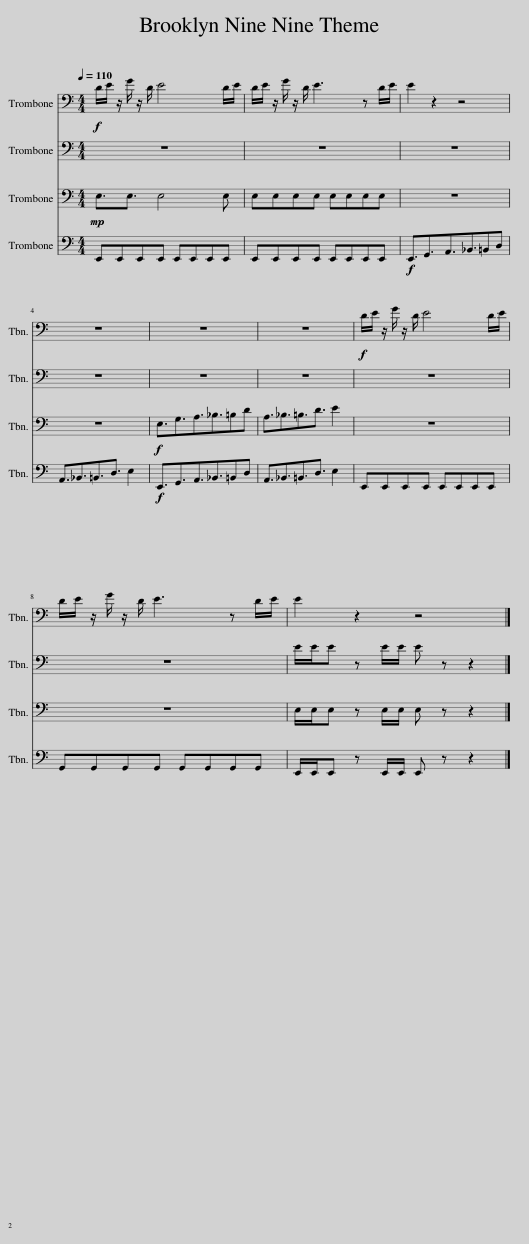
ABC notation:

X:1
%%score 1 2 3 4
L:1/8
Q:1/4=110
M:4/4
I:linebreak $
K:C
V:1 bass
V:2 bass
V:3 bass
V:4 bass
V:1
!f! D/E/ z/ G/ z/ D/ E4 D/E/ | D/E/ z/ G/ z/ D/ E3 z D/E/ | E2 z2 z4 |$ z8 | z8 | %5
 z8 |!f! D/E/ z/ G/ z/ D/ E4 D/E/ |$ D/E/ z/ G/ z/ D/ E3 z D/E/ | E2 z2 z4 |] %9
V:2
 z8 | z8 | z8 |$ z8 | z8 | %5
 z8 | z8 |$ z8 | E/E/E z E/E/ E z z2 |] %9
V:3
!mp! E,3/2E,3/2 E,4 E, | E,E,E,E, E,E,E,E, | z8 |$ z8 |!f! E,3/2G,3/2A,3/2_B,3/2=B,D | %5
 A,3/2_B,3/2=B,3/2D3/2 E2 | z8 |$ z8 | E,/E,/E, z E,/E,/ E, z z2 |] %9
V:4
 E,,E,,E,,E,, E,,E,,E,,E,, | E,,E,,E,,E,, E,,E,,E,,E,, |!f! E,,3/2G,,3/2A,,3/2_B,,3/2=B,,D, |$ A,,3/2_B,,3/2=B,,3/2D,3/2 E,2 |!f! E,,3/2G,,3/2A,,3/2_B,,3/2=B,,D, | %5
 A,,3/2_B,,3/2=B,,3/2D,3/2 E,2 | E,,E,,E,,E,, E,,E,,E,,E,, |$ G,,G,,G,,G,, G,,G,,G,,G,, | E,,/E,,/E,, z E,,/E,,/ E,, z z2 |] %9
